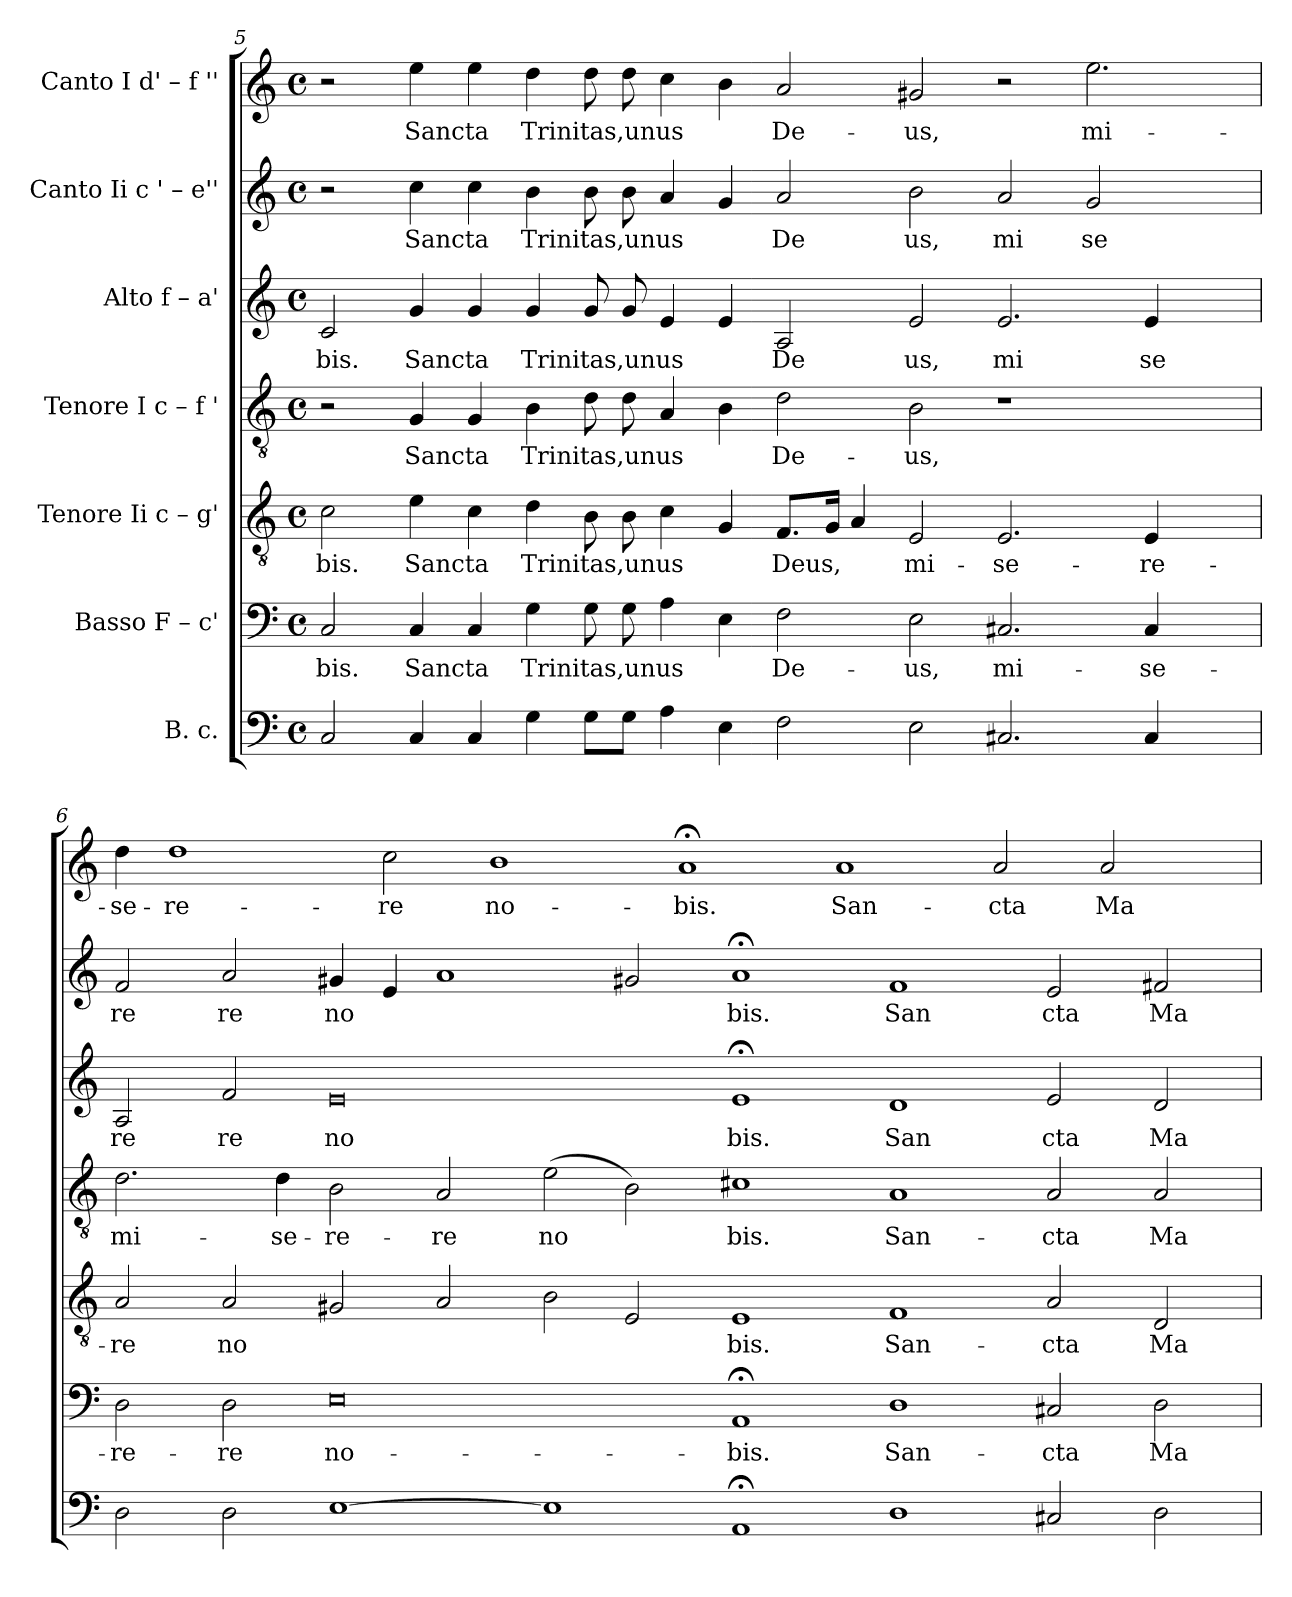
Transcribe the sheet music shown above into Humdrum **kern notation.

**kern	**kern	**text	**kern	**text	**kern	**text	**kern	**text	**kern	**text	**kern	**text
*part7	*part6	*part6	*part5	*part5	*part4	*part4	*part3	*part3	*part2	*part2	*part1	*part1
*staff7	*staff6	*staff6	*staff5	*staff5	*staff4	*staff4	*staff3	*staff3	*staff2	*staff2	*staff1	*staff1
*I"B. c.	*I"Basso  F – c'	*	*I"Tenore Ii  c – g'	*	*I"Tenore I  c – f '	*	*I"Alto  f – a'	*	*I"Canto Ii  c ' – e''	*	*I"Canto I  d' – f ''	*
!!LO:PB:g=z
*clefF4	*clefF4	*	*clefGv2	*	*clefGv2	*	*clefG2	*	*clefG2	*	*clefG2	*
*k[]	*k[]	*	*k[]	*	*k[]	*	*k[]	*	*k[]	*	*k[]	*
*C:	*C:	*	*C:	*	*C:	*	*C:	*	*C:	*	*C:	*
*M4/4	*M4/4	*	*M4/4	*	*M4/4	*	*M4/4	*	*M4/4	*	*M4/4	*
*met(c)	*met(c)	*	*met(c)	*	*met(c)	*	*met(c)	*	*met(c)	*	*met(c)	*
=5	=5	=5	=5	=5	=5	=5	=5	=5	=5	=5	=5	=5
!	!	!LO:LY:b:rj	!	!LO:LY:b:cj	!	!	!	!LO:LY:b:cj	!	!	!	!
2C/	2C/	bis.	2c\	bis.	2r	.	2c/	bis.	2r	.	2r	.
!	!	!LO:LY:b:rj	!	!LO:LY:b:cj	!	!LO:LY:b:cj	!	!LO:LY:b:cj	!	!LO:LY:b:cj	!	!LO:LY:b:cj
4C/	4C/	Sancta	4e\	Sancta	4G/	Sancta	4g/	Sancta	4cc\	Sancta	4ee\	Sancta
!	!	!LO:LY:b:rj	!	!LO:LY:b:cj	!	!LO:LY:b:cj	!	!LO:LY:b:cj	!	!LO:LY:b:cj	!	!LO:LY:b:cj
4C/	4C/	.	4c\	.	4G/	.	4g/	.	4cc\	.	4ee\	.
!	!	!LO:LY:b:rj	!	!LO:LY:b:cj	!	!LO:LY:b:cj	!	!LO:LY:b:cj	!	!LO:LY:b:cj	!	!LO:LY:b:cj
4G\	4G\	Trinitas,unus	4d\	Trinitas,unus	4B\	Trinitas,unus	4g/	Trinitas,unus	4b\	Trinitas,unus	4dd\	Trinitas,unus
!	!	!LO:LY:b:rj	!	!LO:LY:b:cj	!	!LO:LY:b:cj	!	!LO:LY:b:cj	!	!LO:LY:b:cj	!	!LO:LY:b:cj
8G\L	8G\	.	8B\	.	8d\	.	8g/	.	8b\	.	8dd\	.
!	!	!LO:LY:b:rj	!	!LO:LY:b:cj	!	!LO:LY:b:cj	!	!LO:LY:b:cj	!	!LO:LY:b:cj	!	!LO:LY:b:cj
8G\J	8G\	.	8B\	.	8d\	.	8g/	.	8b\	.	8dd\	.
!	!	!LO:LY:b:rj	!	!LO:LY:b:cj	!	!LO:LY:b:cj	!	!LO:LY:b:cj	!	!LO:LY:b:cj	!	!LO:LY:b:cj
4A\	4A\	.	4c\	.	4A/	.	4e/	.	4a/	.	4cc\	.
!	!	!LO:LY:b:rj	!	!LO:LY:b:cj	!	!LO:LY:b:cj	!	!LO:LY:b:cj	!	!LO:LY:b:cj	!	!LO:LY:b:cj
4E\	4E\	.	4G/	.	4B\	.	4e/	.	4g/	.	4b\	.
!	!	!LO:LY:b:rj	!	!LO:LY:b:cj	!	!LO:LY:b:cj	!	!LO:LY:b:cj	!	!LO:LY:b:cj	!	!LO:LY:b:cj
2F\	2F\	De-	8.F/L	Deus,	2d\	De-	2A/	De	2a/	De	2a/	De-
!	!	!	!	!LO:LY:b:cj	!	!	!	!	!	!	!	!
.	.	.	16G/J	.	.	.	.	.	.	.	.	.
!	!	!	!	!LO:LY:b:cj	!	!	!	!	!	!	!	!
.	.	.	4A/	.	.	.	.	.	.	.	.	.
!	!	!LO:LY:b:rj	!	!LO:LY:b:cj	!	!LO:LY:b:cj	!	!LO:LY:b:cj	!	!LO:LY:b:cj	!	!LO:LY:b:cj
2E\	2E\	-us,	2E/	mi-	2B\	-us,	2e/	us,	2b\	us,	2g#X/	-us,
!	!	!LO:LY:b:rj	!	!LO:LY:b:cj	!	!	!	!LO:LY:b:cj	!	!LO:LY:b:cj	!	!
2.C#X/	2.C#X/	mi-	2.E/	-se-	1r	.	2.e/	mi	2a/	mi	2r	.
!	!	!	!	!	!	!	!	!	!	!LO:LY:b:cj	!	!LO:LY:b:cj
.	.	.	.	.	.	.	.	.	2g/	se	2.ee\	mi-
!	!	!LO:LY:b:rj	!	!LO:LY:b:cj	!	!	!	!LO:LY:b:cj	!	!	!	!
4C#/	4C#/	-se-	4E/	-re-	.	.	4e/	se	.	.	.	.
4ryy	4ryy	.	4ryy	.	4ryy	.	4ryy	.	4ryy	.	.	.
=6	=6	=6	=6	=6	=6	=6	=6	=6	=6	=6	=6	=6
!	!	!LO:LY:b:rj	!	!LO:LY:b:cj	!	!LO:LY:b:cj	!	!LO:LY:b:cj	!	!LO:LY:b:cj	!	!LO:LY:b:cj
2D\	2D\	-re-	2A/	-re	2.d\	mi-	2A/	re	2f/	re	4dd\	-se-
!	!	!	!	!	!	!	!	!	!	!	!	!LO:LY:b:cj
.	.	.	.	.	.	.	.	.	.	.	1dd	-re-
!	!	!LO:LY:b:rj	!	!LO:LY:b:cj	!	!	!	!LO:LY:b:cj	!	!LO:LY:b:cj	!	!
2D\	2D\	-re	2A/	no-	.	.	2f/	re	2a/	re	.	.
!	!	!	!	!	!	!LO:LY:b:cj	!	!	!	!	!	!
.	.	.	.	.	4d\	-se-	.	.	.	.	.	.
!	!	!LO:LY:b:rj	!	!LO:LY:b:cj	!	!LO:LY:b:cj	!	!LO:LY:b:cj	!	!LO:LY:b:cj	!	!
[>1E	0E	no-	2G#X/	--	2B\	-re-	0e	no	4g#X/	no	.	.
!	!	!	!	!	!	!	!	!	!	!LO:LY:b:cj	!	!LO:LY:b:cj
.	.	.	.	.	.	.	.	.	4e/	.	2cc\	-re
!	!	!	!	!LO:LY:b:cj	!	!LO:LY:b:cj	!	!	!	!LO:LY:b:cj	!	!
.	.	.	2A/	--	2A/	-re	.	.	1a	.	.	.
!	!	!	!	!	!	!	!	!	!	!	!	!LO:LY:b:cj
.	.	.	.	.	.	.	.	.	.	.	1b	no-
!	!	!	!	!LO:LY:b:cj	!	!LO:LY:b:cj	!	!	!	!	!	!
1E]	.	.	2B\	--	(>2e\	no-	.	.	.	.	.	.
!	!	!	!	!LO:LY:b:cj	!	!LO:LY:b:cj	!	!	!	!LO:LY:b:cj	!	!
.	.	.	2E/	--	2B\)	--	.	.	2g#X/	.	.	.
!	!	!	!	!	!	!	!	!	!	!	!	!LO:LY:b:cj
.	.	.	.	.	.	.	.	.	.	.	1a;<	-bis.
!	!	!LO:LY:b:rj	!	!LO:LY:b:cj	!	!LO:LY:b:cj	!	!LO:LY:b:cj	!	!LO:LY:b:cj	!	!
1AA;<	1AA;<	-bis.	1E	-bis.	1c#X	-bis.	1e;<	bis.	1a;<	bis.	.	.
!	!	!	!	!	!	!	!	!	!	!	!	!LO:LY:b:cj
.	.	.	.	.	.	.	.	.	.	.	1a	San-
!	!	!LO:LY:b:rj	!	!LO:LY:b:cj	!	!LO:LY:b:cj	!	!LO:LY:b:cj	!	!LO:LY:b:cj	!	!
1D	1D	San-	1F	San-	1A	San-	1d	San	1f	San	.	.
!	!	!	!	!	!	!	!	!	!	!	!	!LO:LY:b:cj
.	.	.	.	.	.	.	.	.	.	.	2a/	-cta
!	!	!LO:LY:b:rj	!	!LO:LY:b:cj	!	!LO:LY:b:cj	!	!LO:LY:b:cj	!	!LO:LY:b:cj	!	!
2C#X/	2C#X/	-cta	2A/	-cta	2A/	-cta	2e/	cta	2e/	cta	.	.
!	!	!	!	!	!	!	!	!	!	!	!	!LO:LY:b:cj
.	.	.	.	.	.	.	.	.	.	.	2a/	Ma-
!	!	!LO:LY:b:rj	!	!LO:LY:b:cj	!	!LO:LY:b:cj	!	!LO:LY:b:cj	!	!LO:LY:b:cj	!	!
2D\	2D\	Ma-	2D/	Ma-	2A/	Ma-	2d/	Ma	2f#X/	Ma	.	.
.	.	.	.	.	.	.	.	.	.	.	4ryy	.
=	=	=	=	=	=	=	=	=	=	=	=	=
*-	*-	*-	*-	*-	*-	*-	*-	*-	*-	*-	*-	*-
